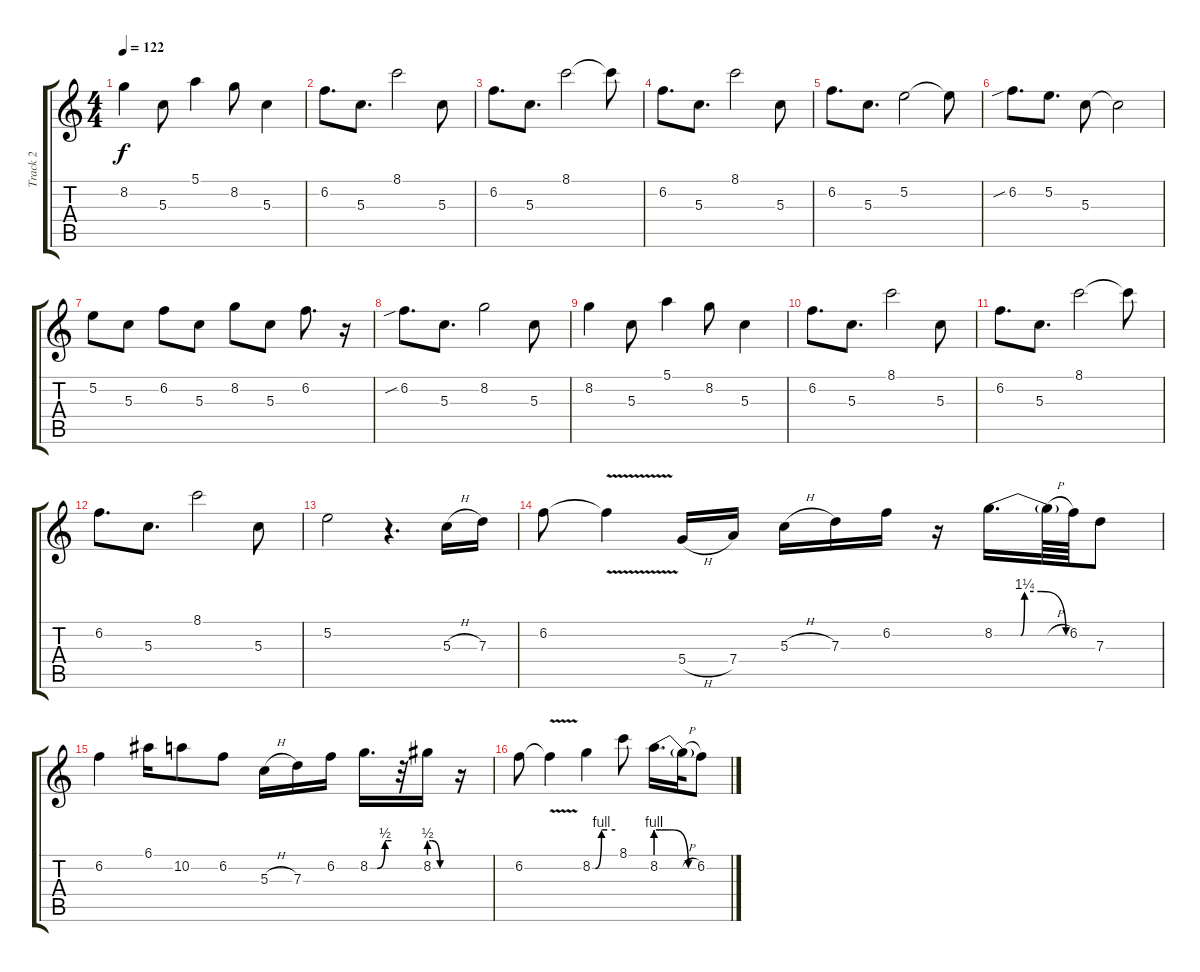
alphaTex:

\track ("Track 2" "Track 2") {instrument overdrivenguitar}
\staff {score tabs}
\tuning (E4 B3 G3 D3 A2 E2) {hide}
\ts (4 4)
\tempo 122
\clef g2
\ks c
8.2.4{dy f} 5.3.8 5.1.4 8.2.8 5.3.4 |
6.2.8{d} 5.3.8{d} 8.1.2 5.3.8 |
6.2.8{d} 5.3.8{d} 8.1.2 8.1{t}.8 |
6.2.8{d} 5.3.8{d} 8.1.2 5.3.8 |
6.2.8{d} 5.3.8{d} 5.2.2 5.2{t}.8 |
6.2{sib}.8{d} 5.2.8{d} 5.3.8 5.3{t}.2 |
5.2.8 5.3.8 6.2.8 5.3.8 8.2.8 5.3.8 6.2.8{d} r.16 |
6.2{sib}.8{d} 5.3.8{d} 8.2.2 5.3.8 |
8.2.4 5.3.8 5.1.4 8.2.8 5.3.4 |
6.2.8{d} 5.3.8{d} 8.1.2 5.3.8 |
6.2.8{d} 5.3.8{d} 8.1.2 8.1{t}.8 |
6.2.8{d} 5.3.8{d} 8.1.2 5.3.8 |
5.2.2 r.4{d volume 15} 5.3{h}.16 7.3.16 |
6.2.8 6.2{v t}.4 5.4{h}.16 7.4.16 5.3{h}.16 7.3.16 6.2.16 r.16 8.2{be (custom 0 0 14 0 21 0 24 5 37 5 57 0 60 0)}.16{d} 8.2{h t}.64 6.2.64 7.3.8 |
6.2.4 6.1.16 10.2.8 6.2.8 5.3{h}.16 7.3.16 6.2.16 8.2{be (custom 0 0 20 0 42 2 44 2 49 2 60 2)}.16{d} r.32 8.2{be (custom 0 2 6 2 30 0 60 0)}.16 r.16 |
6.2.8 6.2{v t}.4 8.2{be (custom 0 0 3 0 8 0 24 4 26 4 39 4 60 4)}.4 8.1.8 8.2{be (custom 0 4 8 4 15 4 20 4 23 4 47 0 52 0 60 0)}.16{d} 8.2{h t}.32 6.2.8
